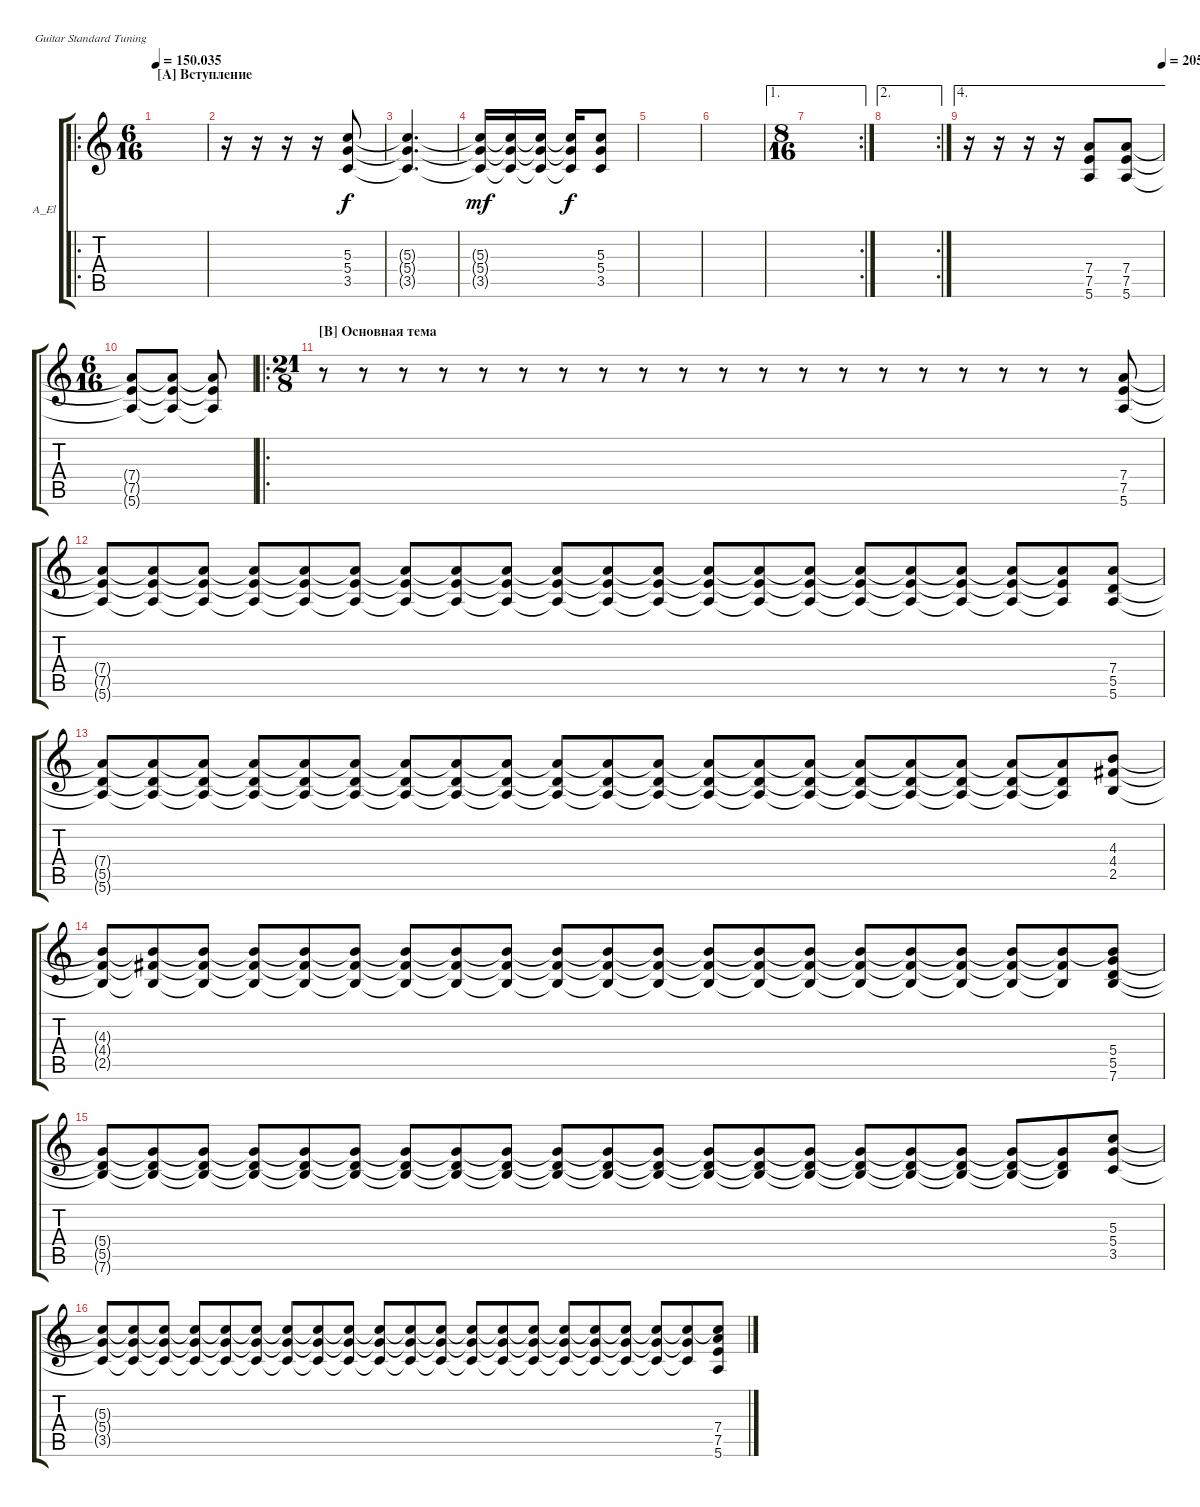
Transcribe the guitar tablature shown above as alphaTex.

\bracketExtendMode groupsimilarinstruments
\firstSystemTrackNameOrientation horizontal
\otherSystemsTrackNameOrientation horizontal
\track ("Андрей" "А_El") {instrument distortionguitar}
\staff {score tabs}
\tuning (E4 B3 G3 D3 A2 E2)
\ro
\ts (6 16)
\section ("A" "Вступление")
\tempo
150.035
\accidentals auto
\clef g2
\ottava regular
\simile none
\ks c
|
r.16 r.16 r.16 r.16 (5.4 3.5 5.3).8 |
(5.3{t} 5.4{t} 3.5{t}).4{d} |
(5.3{t} 5.4{t} 3.5{t}).16{dy mf} (5.3{t} 5.4{t} 3.5{t}).16 (5.3{t} 5.4{t} 3.5{t}).16 (5.4{t} 3.5{t} 5.3{t}).16{dy f} (5.4 3.5 5.3).8 |
|
|
\ae 1
\rc 2
\ts (8 16)
|
\ae 2
\rc 2
|
\ae 4
\tempo (205 1)
r.16 r.16 r.16 r.16 (5.6 7.5 7.4).8 (5.6 7.5 7.4).8 |
\ts (6 16)
(5.6{t} 7.5{t} 7.4{t}).8 (5.6{t} 7.5{t} 7.4{t}).8 (5.6{t} 7.5{t} 7.4{t}).8 |
\ro
\ts (21 8)
\section ("B" "Основная тема")
r.8 r.8 r.8 r.8 r.8 r.8 r.8 r.8 r.8 r.8 r.8 r.8 r.8 r.8 r.8 r.8 r.8 r.8 r.8 r.8 (5.6 7.5 7.4).8 |
(5.6{t} 7.5{t} 7.4{t}).8 (7.4{t} 7.5{t} 5.6{t}).8 (7.4{t} 7.5{t} 5.6{t}).8 (7.4{t} 7.5{t} 5.6{t}).8 (7.4{t} 7.5{t} 5.6{t}).8 (7.4{t} 7.5{t} 5.6{t}).8 (7.4{t} 7.5{t} 5.6{t}).8 (7.4{t} 7.5{t} 5.6{t}).8 (7.4{t} 7.5{t} 5.6{t}).8 (7.4{t} 7.5{t} 5.6{t}).8 (7.4{t} 7.5{t} 5.6{t}).8 (7.4{t} 7.5{t} 5.6{t}).8 (7.4{t} 7.5{t} 5.6{t}).8 (7.4{t} 7.5{t} 5.6{t}).8 (7.4{t} 7.5{t} 5.6{t}).8 (7.4{t} 7.5{t} 5.6{t}).8 (7.4{t} 7.5{t} 5.6{t}).8 (7.4{t} 7.5{t} 5.6{t}).8 (7.4{t} 7.5{t} 5.6{t}).8 (7.4{t} 7.5{t} 5.6{t}).8 (7.4 5.5 5.6).8 |
(5.6{t} 5.5{t} 7.4{t}).8 (7.4{t} 5.5{t} 5.6{t}).8 (7.4{t} 5.5{t} 5.6{t}).8 (7.4{t} 5.5{t} 5.6{t}).8 (7.4{t} 5.5{t} 5.6{t}).8 (7.4{t} 5.5{t} 5.6{t}).8 (7.4{t} 5.5{t} 5.6{t}).8 (7.4{t} 5.5{t} 5.6{t}).8 (7.4{t} 5.5{t} 5.6{t}).8 (7.4{t} 5.5{t} 5.6{t}).8 (7.4{t} 5.5{t} 5.6{t}).8 (7.4{t} 5.5{t} 5.6{t}).8 (7.4{t} 5.5{t} 5.6{t}).8 (7.4{t} 5.5{t} 5.6{t}).8 (7.4{t} 5.5{t} 5.6{t}).8 (7.4{t} 5.5{t} 5.6{t}).8 (7.4{t} 5.5{t} 5.6{t}).8 (7.4{t} 5.5{t} 5.6{t}).8 (7.4{t} 5.5{t} 5.6{t}).8 (7.4{t} 5.5{t} 5.6{t}).8 (4.4 2.5 4.3).8 |
(4.3{t} 4.4{t} 2.5{t}).8 (4.3{t} 4.4{t} 2.5{t}).8 (4.3{t} 4.4{t} 2.5{t}).8 (4.3{t} 4.4{t} 2.5{t}).8 (4.3{t} 4.4{t} 2.5{t}).8 (4.3{t} 4.4{t} 2.5{t}).8 (4.3{t} 4.4{t} 2.5{t}).8 (4.3{t} 4.4{t} 2.5{t}).8 (4.3{t} 4.4{t} 2.5{t}).8 (4.3{t} 4.4{t} 2.5{t}).8 (4.3{t} 4.4{t} 2.5{t}).8 (4.3{t} 4.4{t} 2.5{t}).8 (4.3{t} 4.4{t} 2.5{t}).8 (4.3{t} 4.4{t} 2.5{t}).8 (4.3{t} 4.4{t} 2.5{t}).8 (4.3{t} 4.4{t} 2.5{t}).8 (4.3{t} 4.4{t} 2.5{t}).8 (4.3{t} 4.4{t} 2.5{t}).8 (4.3{t} 4.4{t} 2.5{t}).8 (4.3{t} 4.4{t} 2.5{t}).8 (4.3{t} 5.4 5.5 7.6).8 |
(5.4{t} 5.5{t} 7.6{t}).8 (5.4{t} 5.5{t} 7.6{t}).8 (5.4{t} 5.5{t} 7.6{t}).8 (5.4{t} 5.5{t} 7.6{t}).8 (5.4{t} 5.5{t} 7.6{t}).8 (5.4{t} 5.5{t} 7.6{t}).8 (5.4{t} 5.5{t} 7.6{t}).8 (5.4{t} 5.5{t} 7.6{t}).8 (5.4{t} 5.5{t} 7.6{t}).8 (5.4{t} 5.5{t} 7.6{t}).8 (5.4{t} 5.5{t} 7.6{t}).8 (5.4{t} 5.5{t} 7.6{t}).8 (5.4{t} 5.5{t} 7.6{t}).8 (5.4{t} 5.5{t} 7.6{t}).8 (5.4{t} 5.5{t} 7.6{t}).8 (5.4{t} 5.5{t} 7.6{t}).8 (5.4{t} 5.5{t} 7.6{t}).8 (5.4{t} 5.5{t} 7.6{t}).8 (5.4{t} 5.5{t} 7.6{t}).8 (7.6{t} 5.5{t} 5.4{t}).8 (3.5 5.4 5.3).8 |
(5.3{t} 5.4{t} 3.5{t}).8 (5.3{t} 5.4{t} 3.5{t}).8 (5.3{t} 5.4{t} 3.5{t}).8 (5.3{t} 5.4{t} 3.5{t}).8 (5.3{t} 5.4{t} 3.5{t}).8 (5.3{t} 5.4{t} 3.5{t}).8 (5.3{t} 5.4{t} 3.5{t}).8 (5.3{t} 5.4{t} 3.5{t}).8 (5.3{t} 5.4{t} 3.5{t}).8 (5.3{t} 5.4{t} 3.5{t}).8 (5.3{t} 5.4{t} 3.5{t}).8 (5.4{t} 5.3{t} 3.5{t}).8 (5.4{t} 5.3{t} 3.5{t}).8 (5.4{t} 5.3{t} 3.5{t}).8 (5.4{t} 5.3{t} 3.5{t}).8 (5.4{t} 5.3{t} 3.5{t}).8 (5.4{t} 5.3{t} 3.5{t}).8 (5.4{t} 5.3{t} 3.5{t}).8 (5.3{t} 5.4{t} 3.5{t}).8 (5.3{t} 5.4{t} 3.5{t}).8 (5.3{t} 7.4 7.5 5.6).8
